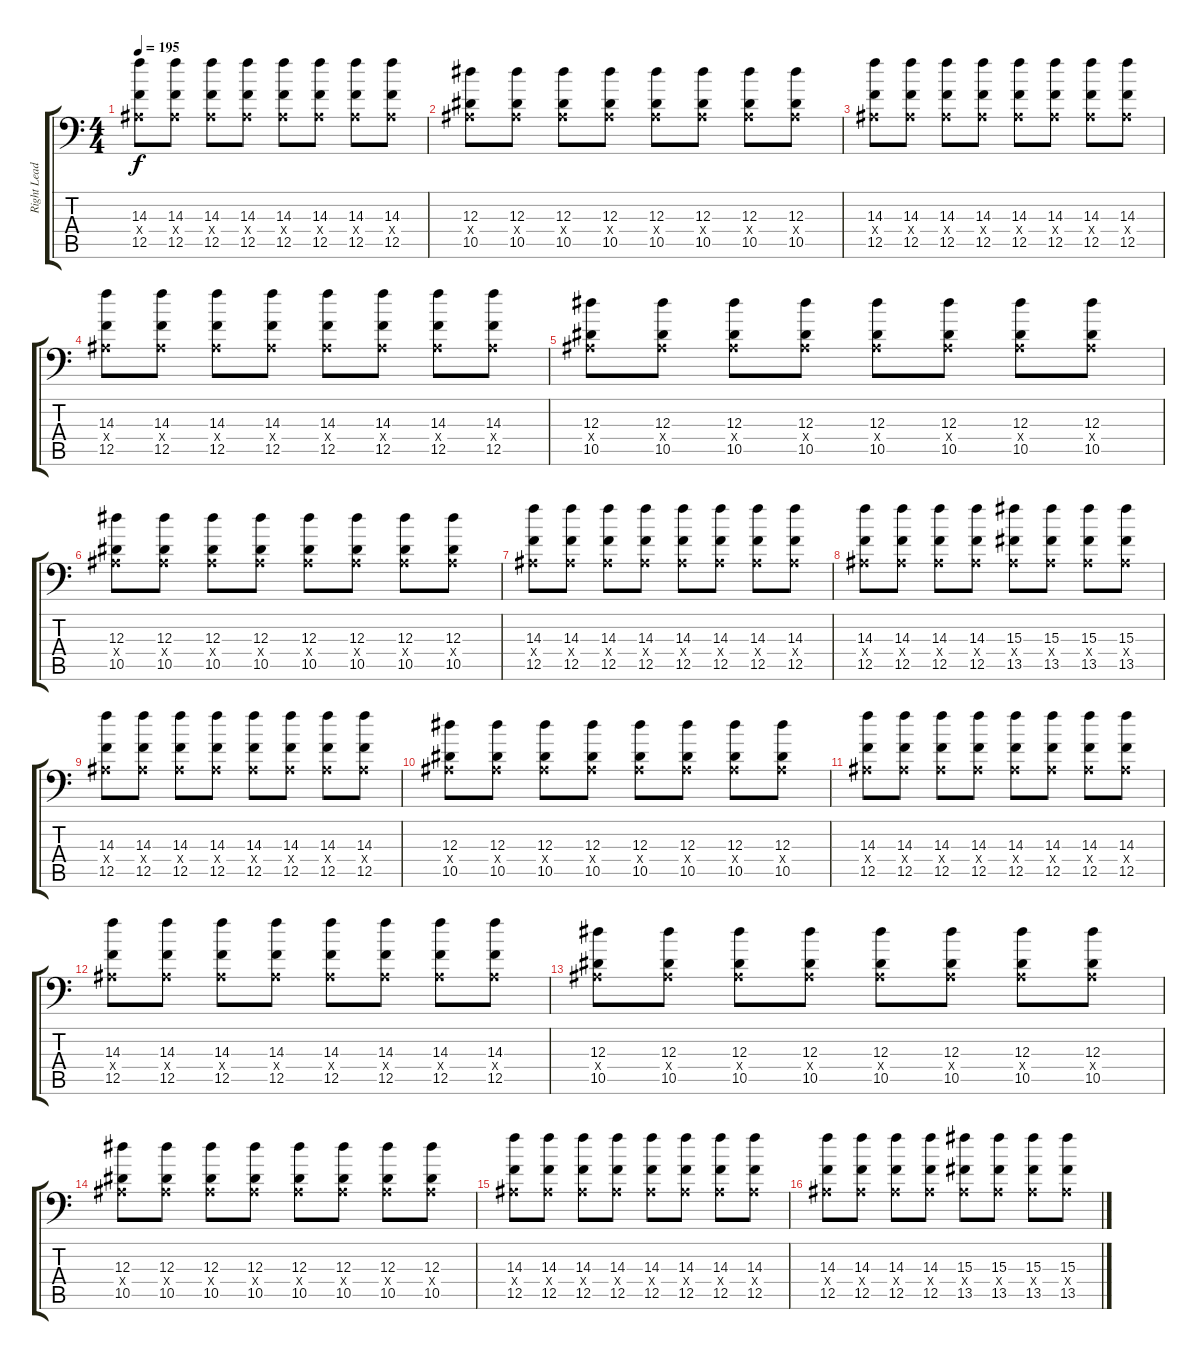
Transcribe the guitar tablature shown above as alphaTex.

\track ("Right Lead 1" "Right Lead") {instrument distortionguitar}
\staff {score tabs}
\tuning (C4 G3 Eb3 Bb2 F2 Bb1) {hide}
\ts (4 4)
\tempo 195
\clef f4
\ks c
(14.3 0.4{x} 12.5).8{dy f} (14.3 0.4{x} 12.5).8 (14.3 0.4{x} 12.5).8 (14.3 0.4{x} 12.5).8 (14.3 0.4{x} 12.5).8 (14.3 0.4{x} 12.5).8 (14.3 0.4{x} 12.5).8 (14.3 0.4{x} 12.5).8 |
(12.3 0.4{x} 10.5).8 (12.3 0.4{x} 10.5).8 (12.3 0.4{x} 10.5).8 (12.3 0.4{x} 10.5).8 (12.3 0.4{x} 10.5).8 (12.3 0.4{x} 10.5).8 (12.3 0.4{x} 10.5).8 (12.3 0.4{x} 10.5).8 |
(14.3 0.4{x} 12.5).8 (14.3 0.4{x} 12.5).8 (14.3 0.4{x} 12.5).8 (14.3 0.4{x} 12.5).8 (14.3 0.4{x} 12.5).8 (14.3 0.4{x} 12.5).8 (14.3 0.4{x} 12.5).8 (14.3 0.4{x} 12.5).8 |
(14.3 0.4{x} 12.5).8 (14.3 0.4{x} 12.5).8 (14.3 0.4{x} 12.5).8 (14.3 0.4{x} 12.5).8 (14.3 0.4{x} 12.5).8 (14.3 0.4{x} 12.5).8 (14.3 0.4{x} 12.5).8 (14.3 0.4{x} 12.5).8 |
(12.3 0.4{x} 10.5).8 (12.3 0.4{x} 10.5).8 (12.3 0.4{x} 10.5).8 (12.3 0.4{x} 10.5).8 (12.3 0.4{x} 10.5).8 (12.3 0.4{x} 10.5).8 (12.3 0.4{x} 10.5).8 (12.3 0.4{x} 10.5).8 |
(12.3 0.4{x} 10.5).8 (12.3 0.4{x} 10.5).8 (12.3 0.4{x} 10.5).8 (12.3 0.4{x} 10.5).8 (12.3 0.4{x} 10.5).8 (12.3 0.4{x} 10.5).8 (12.3 0.4{x} 10.5).8 (12.3 0.4{x} 10.5).8 |
(14.3 0.4{x} 12.5).8 (14.3 0.4{x} 12.5).8 (14.3 0.4{x} 12.5).8 (14.3 0.4{x} 12.5).8 (14.3 0.4{x} 12.5).8 (14.3 0.4{x} 12.5).8 (14.3 0.4{x} 12.5).8 (14.3 0.4{x} 12.5).8 |
(14.3 0.4{x} 12.5).8 (14.3 0.4{x} 12.5).8 (14.3 0.4{x} 12.5).8 (14.3 0.4{x} 12.5).8 (15.3 0.4{x} 13.5).8 (15.3 0.4{x} 13.5).8 (15.3 0.4{x} 13.5).8 (15.3 0.4{x} 13.5).8 |
(14.3 0.4{x} 12.5).8 (14.3 0.4{x} 12.5).8 (14.3 0.4{x} 12.5).8 (14.3 0.4{x} 12.5).8 (14.3 0.4{x} 12.5).8 (14.3 0.4{x} 12.5).8 (14.3 0.4{x} 12.5).8 (14.3 0.4{x} 12.5).8 |
(12.3 0.4{x} 10.5).8 (12.3 0.4{x} 10.5).8 (12.3 0.4{x} 10.5).8 (12.3 0.4{x} 10.5).8 (12.3 0.4{x} 10.5).8 (12.3 0.4{x} 10.5).8 (12.3 0.4{x} 10.5).8 (12.3 0.4{x} 10.5).8 |
(14.3 0.4{x} 12.5).8 (14.3 0.4{x} 12.5).8 (14.3 0.4{x} 12.5).8 (14.3 0.4{x} 12.5).8 (14.3 0.4{x} 12.5).8 (14.3 0.4{x} 12.5).8 (14.3 0.4{x} 12.5).8 (14.3 0.4{x} 12.5).8 |
(14.3 0.4{x} 12.5).8 (14.3 0.4{x} 12.5).8 (14.3 0.4{x} 12.5).8 (14.3 0.4{x} 12.5).8 (14.3 0.4{x} 12.5).8 (14.3 0.4{x} 12.5).8 (14.3 0.4{x} 12.5).8 (14.3 0.4{x} 12.5).8 |
(12.3 0.4{x} 10.5).8 (12.3 0.4{x} 10.5).8 (12.3 0.4{x} 10.5).8 (12.3 0.4{x} 10.5).8 (12.3 0.4{x} 10.5).8 (12.3 0.4{x} 10.5).8 (12.3 0.4{x} 10.5).8 (12.3 0.4{x} 10.5).8 |
(12.3 0.4{x} 10.5).8 (12.3 0.4{x} 10.5).8 (12.3 0.4{x} 10.5).8 (12.3 0.4{x} 10.5).8 (12.3 0.4{x} 10.5).8 (12.3 0.4{x} 10.5).8 (12.3 0.4{x} 10.5).8 (12.3 0.4{x} 10.5).8 |
(14.3 0.4{x} 12.5).8 (14.3 0.4{x} 12.5).8 (14.3 0.4{x} 12.5).8 (14.3 0.4{x} 12.5).8 (14.3 0.4{x} 12.5).8 (14.3 0.4{x} 12.5).8 (14.3 0.4{x} 12.5).8 (14.3 0.4{x} 12.5).8 |
(14.3 0.4{x} 12.5).8 (14.3 0.4{x} 12.5).8 (14.3 0.4{x} 12.5).8 (14.3 0.4{x} 12.5).8 (15.3 0.4{x} 13.5).8 (15.3 0.4{x} 13.5).8 (15.3 0.4{x} 13.5).8 (15.3 0.4{x} 13.5).8
